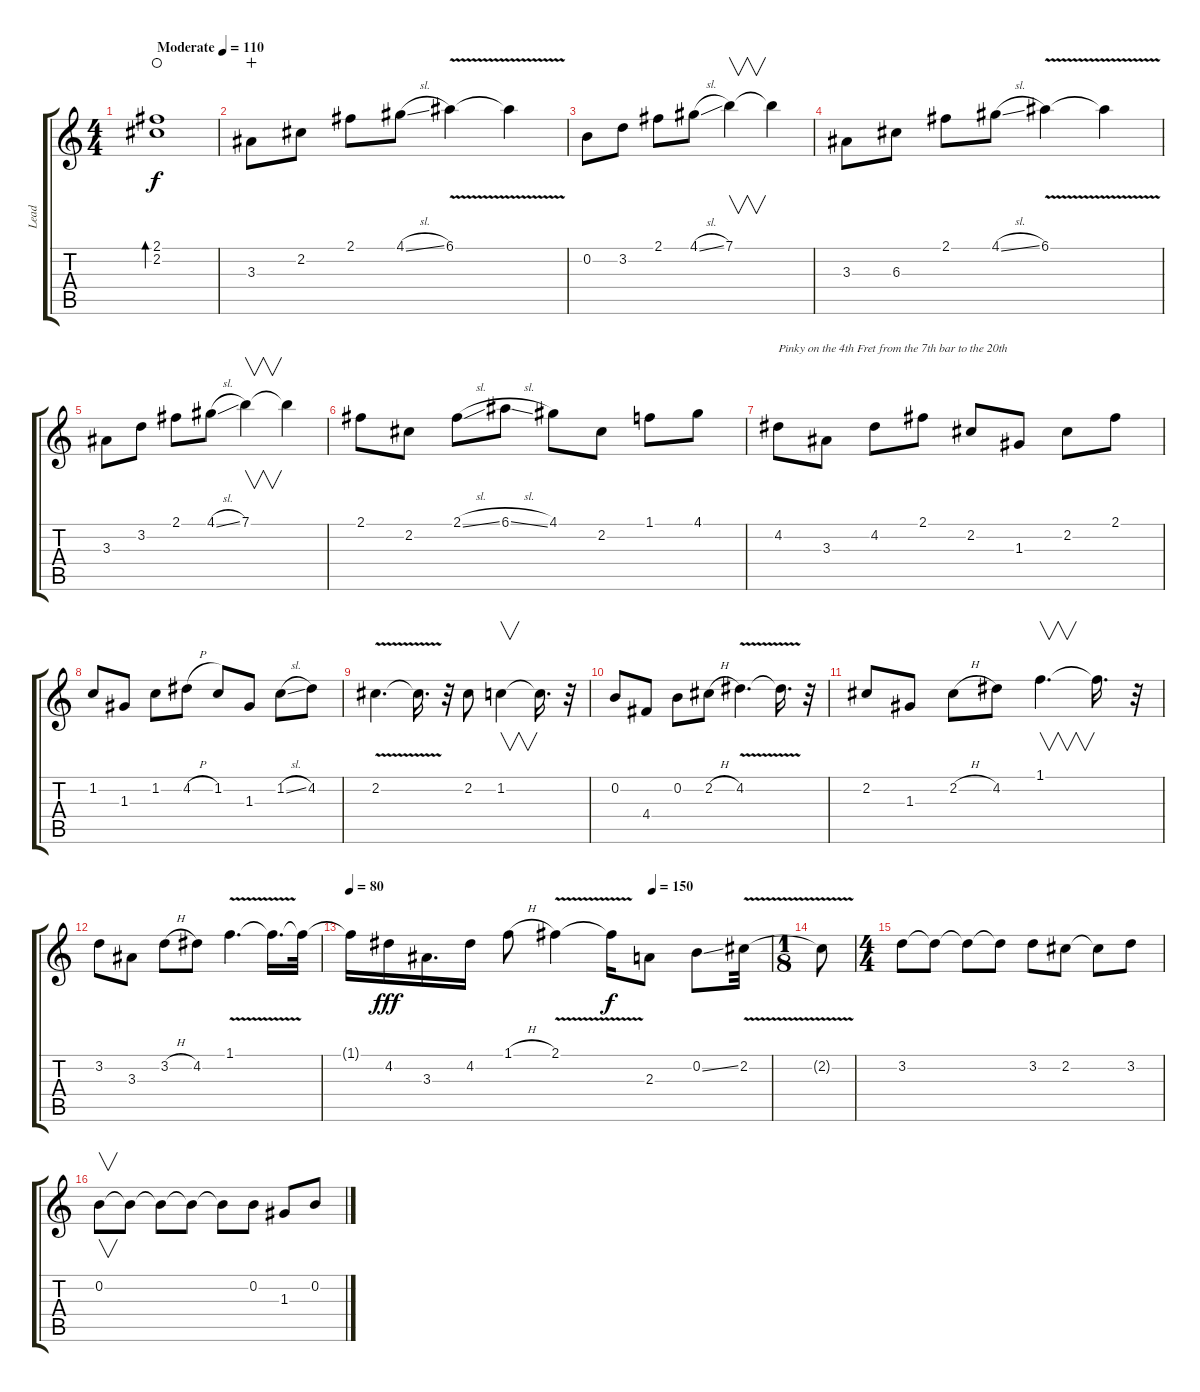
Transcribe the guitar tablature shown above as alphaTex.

\track ("Lead" "Lead") {instrument distortionguitar}
\staff {score tabs}
\tuning (E4 B3 G3 D3 A2 E2) {hide}
\ts (4 4)
\tempo (110 "Moderate")
\clef g2
\ks c
(2.1 2.2).1{bd 120 dy f instrument distortionguitar waho} |
3.3.8{instrument distortionguitar wahc} 2.2.8 2.1.8 4.1{sl}.8 6.1{v}.4 6.1{t}.4 |
0.2.8 3.2.8 2.1.8 4.1{sl}.8 7.1.4{v} 7.1{t}.4 |
3.3.8 6.3.8 2.1.8 4.1{sl}.8 6.1{v}.4 6.1{t}.4 |
3.3.8 3.2.8 2.1.8 4.1{sl}.8 7.1.4{v} 7.1{t}.4 |
2.1.8 2.2.8 2.1{sl}.8 6.1{sl}.8 4.1.8 2.2.8 1.1.8 4.1.8 |
4.2.8{txt "Pinky on the 4th Fret from the 7th bar to the 20th"} 3.3.8 4.2.8 2.1.8 2.2.8 1.3.8 2.2.8 2.1.8 |
1.2.8 1.3.8 1.2.8 4.2{h}.8 1.2.8 1.3.8 1.2{sl}.8 4.2.8 |
2.2{v}.4{d} 2.2{t}.16{d} r.32 2.2.8 1.2.4{v} 1.2{t}.16{d} r.32 |
0.2.8 4.4.8 0.2.8 2.2{h}.8 4.2{v}.4{d} 4.2{t}.16{d} r.32 |
2.2.8 1.3.8 2.2{h}.8 4.2.8 1.1.4{v d} 1.1{t}.16{d} r.32 |
3.2.8 3.3.8 3.2{h}.8 4.2.8 1.1{v}.4{d} 1.1{t}.16{d} 1.1{t}.32 |
\tempo 80
\tempo (150 0.71875)
1.1{t}.16 4.2.16{dy fff} 3.3.16{d} 4.2.16 1.1{h}.8 2.1{v}.4 2.1{t}.16{dy f} 2.3.8 0.2{ss}.8 2.2{v}.32 |
\ts (1 8)
2.2{t}.8 |
\ts (4 4)
3.2.8 3.2{t}.8 3.2{t}.8 3.2{t}.8 3.2.8 2.2.8 2.2{t}.8 3.2.8 |
0.2.8{v} 0.2{t}.8 0.2{t}.8 0.2{t}.8 0.2{t}.8 0.2.8 1.3.8 0.2.8
